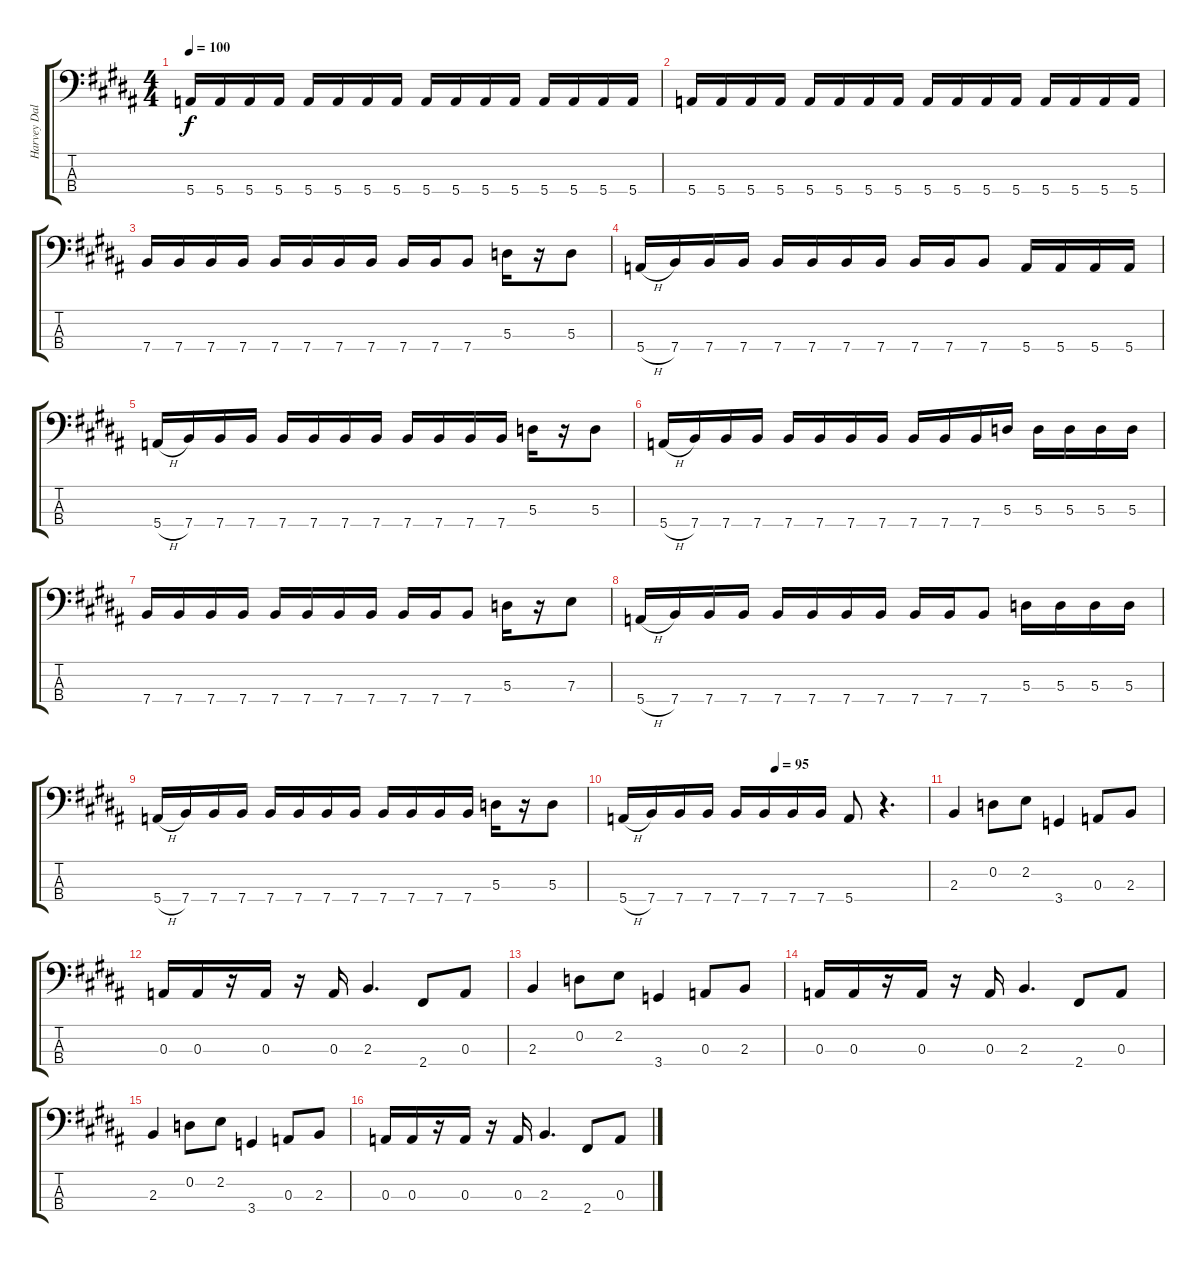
\track ("Harvey Dalton Arnold Bass" "Harvey Dal") {instrument electricbassfinger}
\staff {score tabs}
\tuning (G2 D2 A1 E1) {hide}
\ts (4 4)
\tempo 100
\clef f4
\ks g#minor
5.4.16{dy f} 5.4.16 5.4.16 5.4.16 5.4.16 5.4.16 5.4.16 5.4.16 5.4.16 5.4.16 5.4.16 5.4.16 5.4.16 5.4.16 5.4.16 5.4.16 |
5.4.16 5.4.16 5.4.16 5.4.16 5.4.16 5.4.16 5.4.16 5.4.16 5.4.16 5.4.16 5.4.16 5.4.16 5.4.16 5.4.16 5.4.16 5.4.16 |
7.4.16 7.4.16 7.4.16 7.4.16 7.4.16 7.4.16 7.4.16 7.4.16 7.4.16 7.4.16 7.4.8 5.3.16 r.16 5.3.8 |
5.4{h}.16 7.4.16 7.4.16 7.4.16 7.4.16 7.4.16 7.4.16 7.4.16 7.4.16 7.4.16 7.4.8 5.4.16 5.4.16 5.4.16 5.4.16 |
5.4{h}.16 7.4.16 7.4.16 7.4.16 7.4.16 7.4.16 7.4.16 7.4.16 7.4.16 7.4.16 7.4.16 7.4.16 5.3.16 r.16 5.3.8 |
5.4{h}.16 7.4.16 7.4.16 7.4.16 7.4.16 7.4.16 7.4.16 7.4.16 7.4.16 7.4.16 7.4.16 5.3.16 5.3.16 5.3.16 5.3.16 5.3.16 |
7.4.16 7.4.16 7.4.16 7.4.16 7.4.16 7.4.16 7.4.16 7.4.16 7.4.16 7.4.16 7.4.8 5.3.16 r.16 7.3.8 |
5.4{h}.16 7.4.16 7.4.16 7.4.16 7.4.16 7.4.16 7.4.16 7.4.16 7.4.16 7.4.16 7.4.8 5.3.16 5.3.16 5.3.16 5.3.16 |
5.4{h}.16 7.4.16 7.4.16 7.4.16 7.4.16 7.4.16 7.4.16 7.4.16 7.4.16 7.4.16 7.4.16 7.4.16 5.3.16 r.16 5.3.8 |
\tempo (95 0.5)
5.4{h}.16 7.4.16 7.4.16 7.4.16 7.4.16 7.4.16 7.4.16 7.4.16 5.4.8 r.4{d} |
2.3.4 0.2.8 2.2.8 3.4.4 0.3.8 2.3.8 |
0.3.16 0.3.16 r.16 0.3.16 r.16 0.3.16 2.3.4{d} 2.4.8 0.3.8 |
2.3.4 0.2.8 2.2.8 3.4.4 0.3.8 2.3.8 |
0.3.16 0.3.16 r.16 0.3.16 r.16 0.3.16 2.3.4{d} 2.4.8 0.3.8 |
2.3.4 0.2.8 2.2.8 3.4.4 0.3.8 2.3.8 |
0.3.16 0.3.16 r.16 0.3.16 r.16 0.3.16 2.3.4{d} 2.4.8 0.3.8
